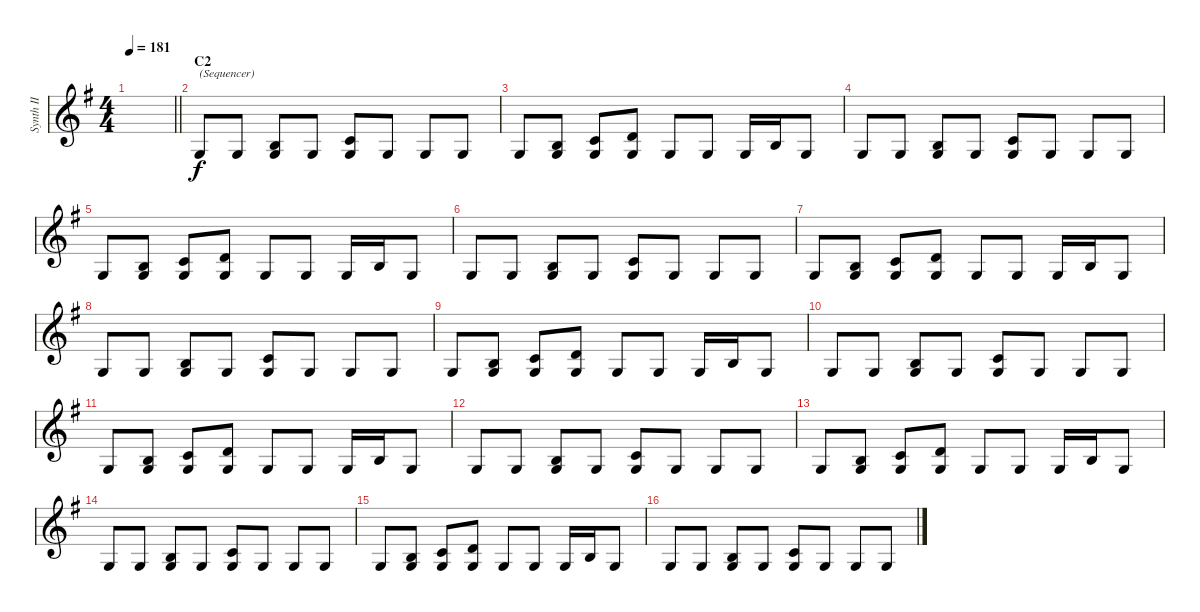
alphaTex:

\track ("Synth II" "Synth II") {instrument orchestrahit}
\staff {score}
\tuning (E4 B3 G3 D3 A2 E2) {hide}
\ts (4 4)
\tempo 181
\clef g2
\barLineRight lightlight
\ks g
|
\section ("" "C2")
0.3.8{txt "(Sequencer)" volume 8 instrument synthdrum} 0.3.8 (0.2 0.3).8 0.3.8 (1.2 0.3).8 0.3.8 0.3.8 0.3.8 |
0.3.8 (0.2 0.3).8 (1.2 0.3).8 (3.2 0.3).8 0.3.8 0.3.8 0.3.16 0.2.16 0.3.8 |
0.3.8 0.3.8 (0.2 0.3).8 0.3.8 (1.2 0.3).8 0.3.8 0.3.8 0.3.8 |
0.3.8 (0.2 0.3).8 (1.2 0.3).8 (3.2 0.3).8 0.3.8 0.3.8 0.3.16 0.2.16 0.3.8 |
0.3.8 0.3.8 (0.2 0.3).8 0.3.8 (1.2 0.3).8 0.3.8 0.3.8 0.3.8 |
0.3.8 (0.2 0.3).8 (1.2 0.3).8 (3.2 0.3).8 0.3.8 0.3.8 0.3.16 0.2.16 0.3.8 |
0.3.8 0.3.8 (0.2 0.3).8 0.3.8 (1.2 0.3).8 0.3.8 0.3.8 0.3.8 |
0.3.8 (0.2 0.3).8 (1.2 0.3).8 (3.2 0.3).8 0.3.8 0.3.8 0.3.16 0.2.16 0.3.8 |
0.3.8 0.3.8 (0.2 0.3).8 0.3.8 (1.2 0.3).8 0.3.8 0.3.8 0.3.8 |
0.3.8 (0.2 0.3).8 (1.2 0.3).8 (3.2 0.3).8 0.3.8 0.3.8 0.3.16 0.2.16 0.3.8 |
0.3.8 0.3.8 (0.2 0.3).8 0.3.8 (1.2 0.3).8 0.3.8 0.3.8 0.3.8 |
0.3.8 (0.2 0.3).8 (1.2 0.3).8 (3.2 0.3).8 0.3.8 0.3.8 0.3.16 0.2.16 0.3.8 |
0.3.8 0.3.8 (0.2 0.3).8 0.3.8 (1.2 0.3).8 0.3.8 0.3.8 0.3.8 |
0.3.8 (0.2 0.3).8 (1.2 0.3).8 (3.2 0.3).8 0.3.8 0.3.8 0.3.16 0.2.16 0.3.8 |
0.3.8 0.3.8 (0.2 0.3).8 0.3.8 (1.2 0.3).8 0.3.8 0.3.8 0.3.8
